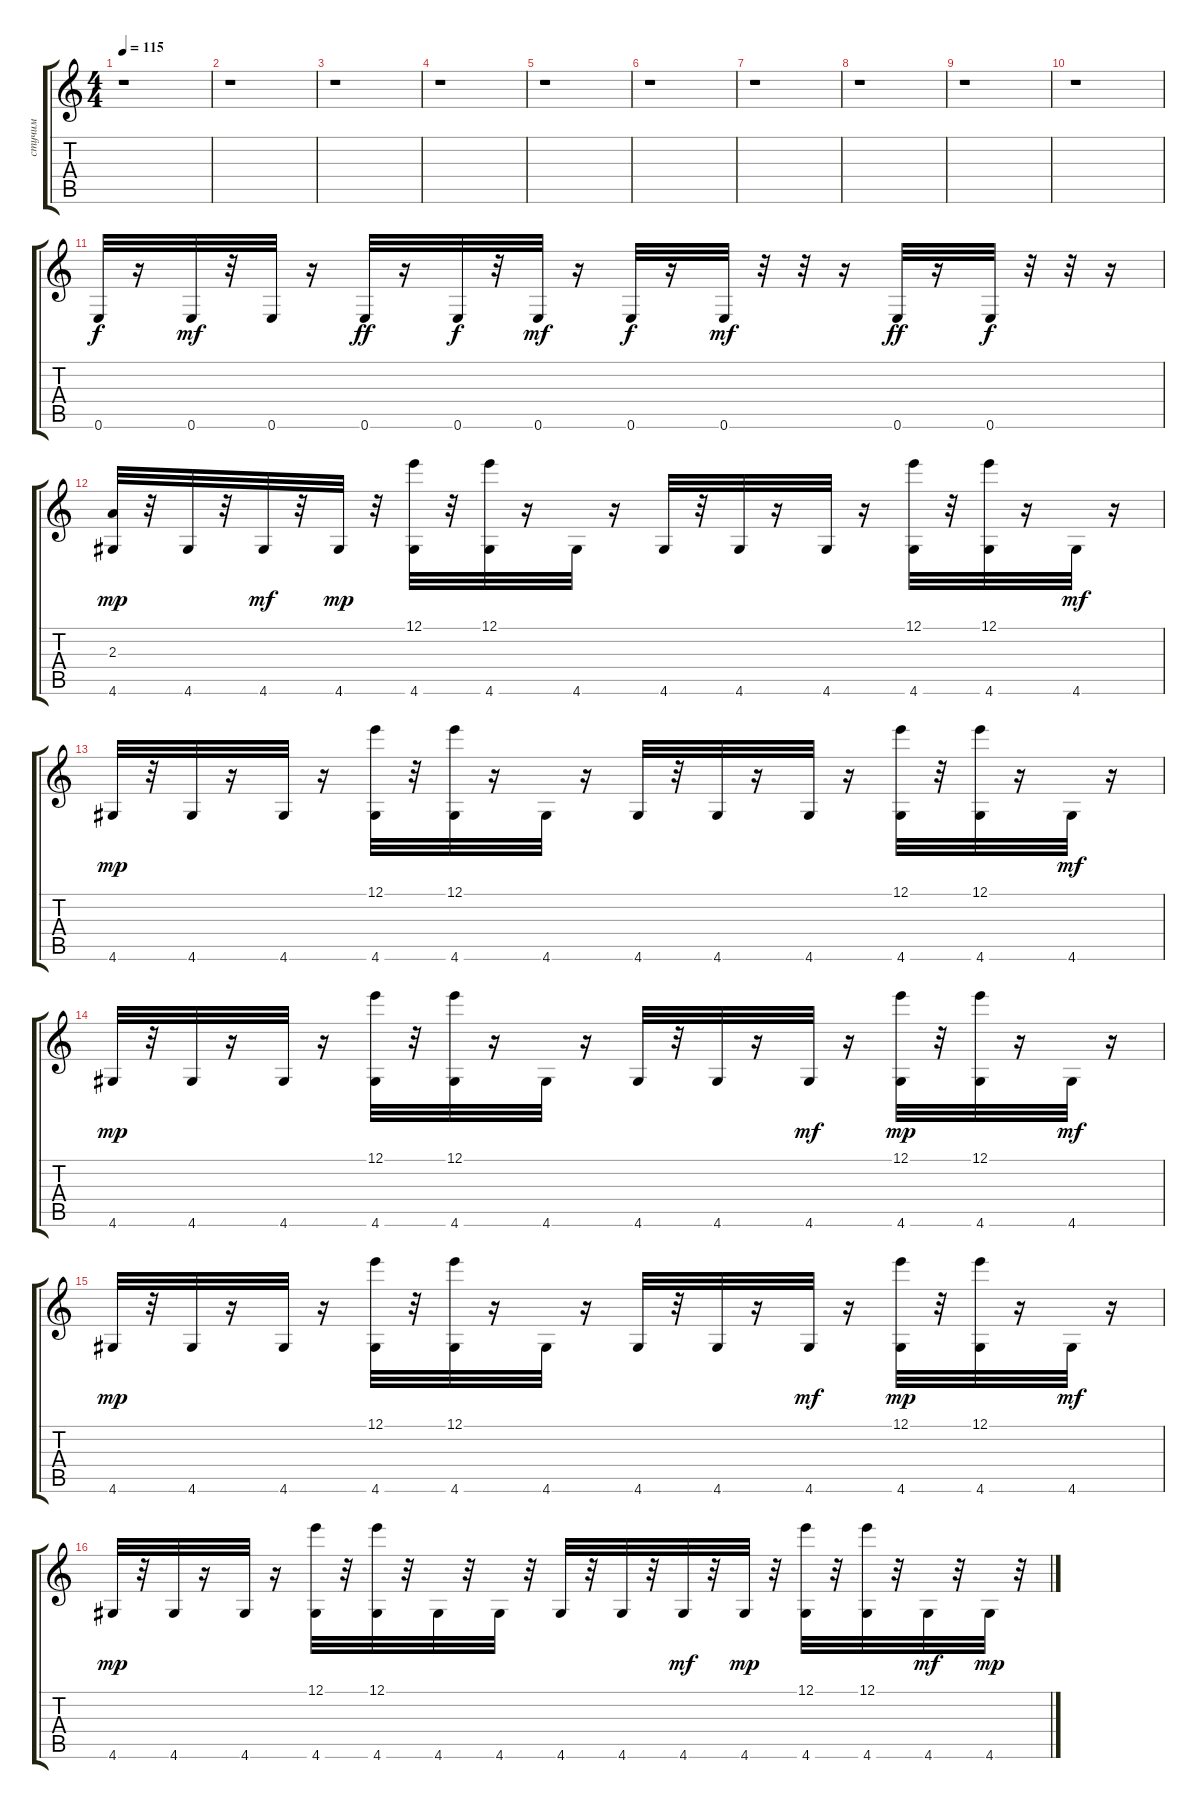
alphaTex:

\track ("стучим" "стучим") {instrument acousticguitarnylon}
\staff {score tabs}
\tuning (E4 B3 G3 D3 A2 E2) {hide}
\ts (4 4)
\tempo 115
\clef g2
\ks c
r.1{dy f instrument acousticguitarnylon} |
r.1 |
r.1 |
r.1 |
r.1 |
r.1 |
r.1 |
r.1 |
r.1 |
r.1 |
0.6.32{balance 8} r.16 0.6.32{dy mf} r.32 0.6.32 r.16 0.6.32{dy ff} r.16 0.6.32{dy f} r.32 0.6.32{dy mf} r.16 0.6.32{dy f} r.16 0.6.32{dy mf} r.32 r.32 r.16 0.6.32{dy ff} r.16 0.6.32{dy f} r.32 r.32 r.16 |
(2.3 4.6).32{dy mp} r.32 4.6.32 r.32 4.6.32{dy mf} r.32 4.6.32{dy mp} r.32 (12.1 4.6).32 r.32 (12.1 4.6).32 r.16 4.6.32 r.16 4.6.32 r.32 4.6.32 r.16 4.6.32 r.16 (12.1 4.6).32 r.32 (12.1 4.6).32 r.16 4.6.32{dy mf} r.16 |
4.6.32{dy mp} r.32 4.6.32 r.16 4.6.32 r.16 (12.1 4.6).32 r.32 (12.1 4.6).32 r.16 4.6.32 r.16 4.6.32 r.32 4.6.32 r.16 4.6.32 r.16 (12.1 4.6).32 r.32 (12.1 4.6).32 r.16 4.6.32{dy mf} r.16 |
4.6.32{dy mp} r.32 4.6.32 r.16 4.6.32 r.16 (12.1 4.6).32 r.32 (12.1 4.6).32 r.16 4.6.32 r.16 4.6.32 r.32 4.6.32 r.16 4.6.32{dy mf} r.16 (12.1 4.6).32{dy mp} r.32 (12.1 4.6).32 r.16 4.6.32{dy mf} r.16 |
4.6.32{dy mp} r.32 4.6.32 r.16 4.6.32 r.16 (12.1 4.6).32 r.32 (12.1 4.6).32 r.16 4.6.32 r.16 4.6.32 r.32 4.6.32 r.16 4.6.32{dy mf} r.16 (12.1 4.6).32{dy mp} r.32 (12.1 4.6).32 r.16 4.6.32{dy mf} r.16 |
4.6.32{dy mp} r.32 4.6.32 r.16 4.6.32 r.16 (12.1 4.6).32 r.32 (12.1 4.6).32 r.32 4.6.32 r.32 4.6.32 r.32 4.6.32 r.32 4.6.32 r.32 4.6.32{dy mf} r.32 4.6.32{dy mp} r.32 (12.1 4.6).32 r.32 (12.1 4.6).32 r.32 4.6.32{dy mf} r.32 4.6.32{dy mp} r.32
